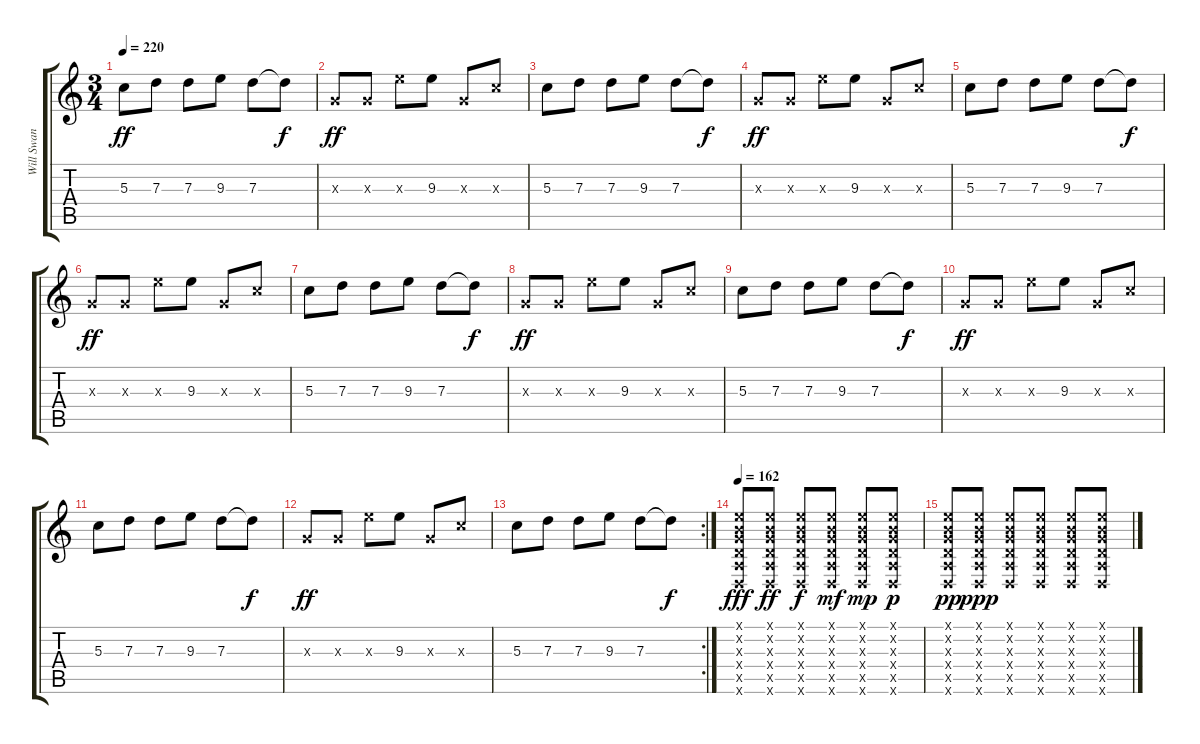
\track ("Will Swan" "Will Swan") {instrument overdrivenguitar}
\staff {score tabs}
\tuning (E4 B3 G3 D3 A2 D2) {hide}
\ts (3 4)
\tempo 220
\clef g2
\ks c
5.3.8{dy ff} 7.3.8 7.3.8 9.3.8 7.3.8 7.3{t}.8{dy f} |
0.3{x}.8{dy ff} 0.3{x}.8 9.3{x}.8 9.3.8 0.3{x}.8 5.3{x}.8 |
5.3.8 7.3.8 7.3.8 9.3.8 7.3.8 7.3{t}.8{dy f} |
0.3{x}.8{dy ff} 0.3{x}.8 9.3{x}.8 9.3.8 0.3{x}.8 5.3{x}.8 |
5.3.8 7.3.8 7.3.8 9.3.8 7.3.8 7.3{t}.8{dy f} |
0.3{x}.8{dy ff} 0.3{x}.8 9.3{x}.8 9.3.8 0.3{x}.8 5.3{x}.8 |
5.3.8 7.3.8 7.3.8 9.3.8 7.3.8 7.3{t}.8{dy f} |
0.3{x}.8{dy ff} 0.3{x}.8 9.3{x}.8 9.3.8 0.3{x}.8 5.3{x}.8 |
5.3.8 7.3.8 7.3.8 9.3.8 7.3.8 7.3{t}.8{dy f} |
0.3{x}.8{dy ff} 0.3{x}.8 9.3{x}.8 9.3.8 0.3{x}.8 5.3{x}.8 |
5.3.8 7.3.8 7.3.8 9.3.8 7.3.8 7.3{t}.8{dy f} |
0.3{x}.8{dy ff} 0.3{x}.8 9.3{x}.8 9.3.8 0.3{x}.8 5.3{x}.8 |
\rc 2
5.3.8 7.3.8 7.3.8 9.3.8 7.3.8 7.3{t}.8{dy f} |
\tempo 162
(0.1{x} 0.2{x} 0.3{x} 0.4{x} 0.5{x} 0.6{x}).8{dy fff} (0.1{x} 0.2{x} 0.3{x} 0.4{x} 0.5{x} 0.6{x}).8{dy ff} (0.1{x} 0.2{x} 0.3{x} 0.4{x} 0.5{x} 0.6{x}).8{dy f} (0.1{x} 0.2{x} 0.3{x} 0.4{x} 0.5{x} 0.6{x}).8{dy mf} (0.1{x} 0.2{x} 0.3{x} 0.4{x} 0.5{x} 0.6{x}).8{dy mp} (0.1{x} 0.2{x} 0.3{x} 0.4{x} 0.5{x} 0.6{x}).8{dy p} |
(0.1{x} 0.2{x} 0.3{x} 0.4{x} 0.5{x} 0.6{x}).8{dy pp} (0.1{x} 0.2{x} 0.3{x} 0.4{x} 0.5{x} 0.6{x}).8{dy ppp} (0.1{x} 0.2{x} 0.3{x} 0.4{x} 0.5{x} 0.6{x}).8 (0.1{x} 0.2{x} 0.3{x} 0.4{x} 0.5{x} 0.6{x}).8 (0.1{x} 0.2{x} 0.3{x} 0.4{x} 0.5{x} 0.6{x}).8 (0.1{x} 0.2{x} 0.3{x} 0.4{x} 0.5{x} 0.6{x}).8
